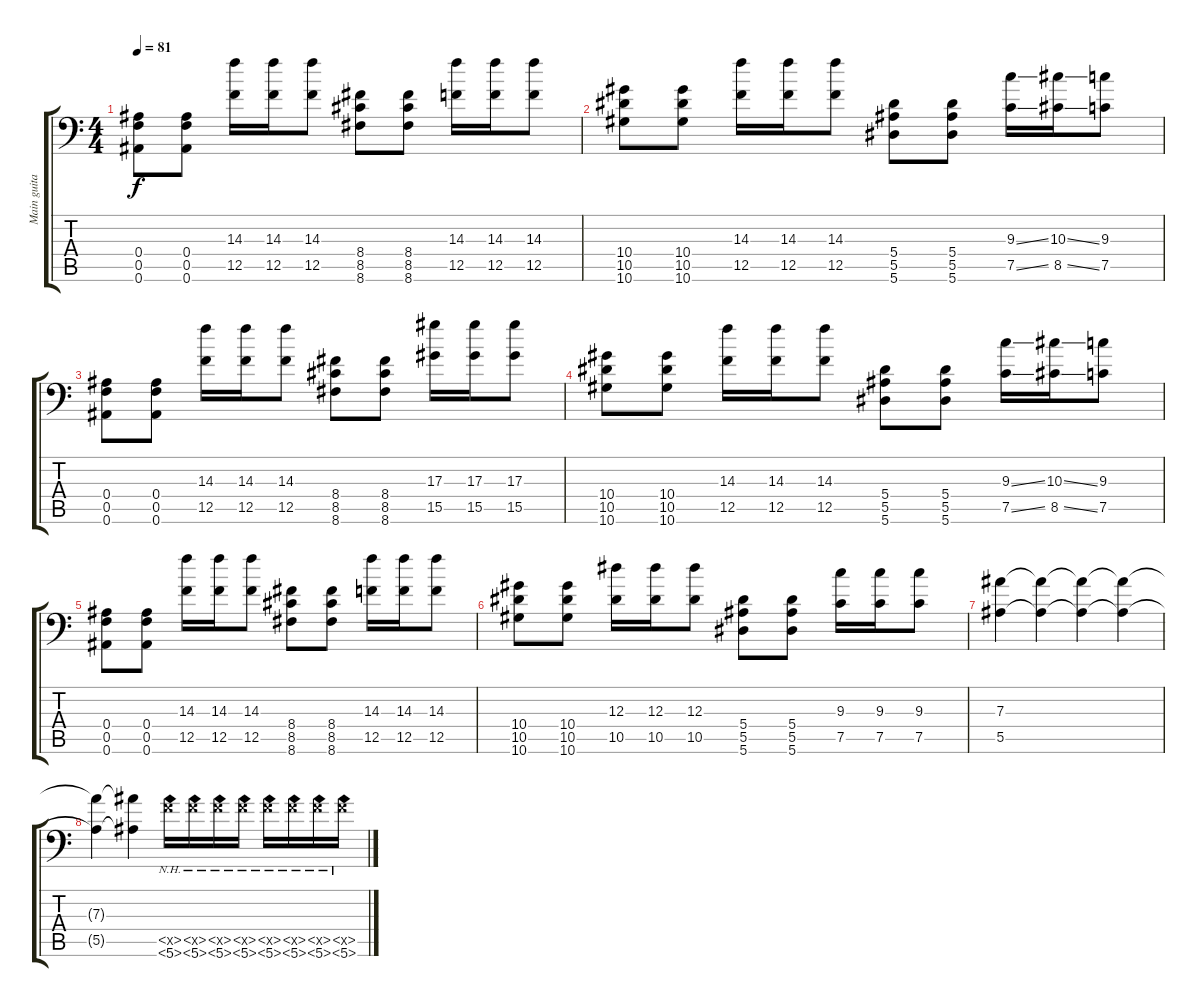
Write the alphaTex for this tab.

\track ("Main guitar (Brad Delson)" "Main guita") {instrument distortionguitar}
\staff {score tabs}
\tuning (C4 G3 Eb3 Bb2 F2 Bb1) {hide}
\ts (4 4)
\tempo 81
\clef f4
\ks c
(0.4 0.5 0.6).8{dy f volume 16} (0.4 0.5 0.6).8 (14.3 12.5).16 (14.3 12.5).16 (14.3 12.5).8 (8.4 8.5 8.6).8 (8.4 8.5 8.6).8 (14.3 12.5).16 (14.3 12.5).16 (14.3 12.5).8 |
(10.4 10.5 10.6).8 (10.4 10.5 10.6).8 (14.3 12.5).16 (14.3 12.5).16 (14.3 12.5).8 (5.4 5.5 5.6).8 (5.4 5.5 5.6).8 (9.3{ss} 7.5{ss}).16 (10.3{ss} 8.5{ss}).16 (9.3 7.5).8 |
(0.4 0.5 0.6).8{volume 16} (0.4 0.5 0.6).8 (14.3 12.5).16 (14.3 12.5).16 (14.3 12.5).8 (8.4 8.5 8.6).8 (8.4 8.5 8.6).8 (17.3 15.5).16 (17.3 15.5).16 (17.3 15.5).8 |
(10.4 10.5 10.6).8 (10.4 10.5 10.6).8 (14.3 12.5).16 (14.3 12.5).16 (14.3 12.5).8 (5.4 5.5 5.6).8 (5.4 5.5 5.6).8 (9.3{ss} 7.5{ss}).16 (10.3{ss} 8.5{ss}).16 (9.3 7.5).8 |
(0.4 0.5 0.6).8{volume 16} (0.4 0.5 0.6).8 (14.3 12.5).16 (14.3 12.5).16 (14.3 12.5).8 (8.4 8.5 8.6).8 (8.4 8.5 8.6).8 (14.3 12.5).16 (14.3 12.5).16 (14.3 12.5).8 |
(10.4 10.5 10.6).8 (10.4 10.5 10.6).8 (12.3 10.5).16 (12.3 10.5).16 (12.3 10.5).8 (5.4 5.5 5.6).8 (5.4 5.5 5.6).8 (9.3 7.5).16{volume 14} (9.3 7.5).16 (9.3 7.5).8 |
(7.3 5.5).4 (7.3{t} 5.5{t}).4{volume 13} (7.3{t} 5.5{t}).4{volume 12} (7.3{t} 5.5{t}).4{volume 11} |
(7.3{t} 5.5{t}).4{volume 9} (7.3{t} 5.5{t}).4{volume 5} (0.5{nh x} 5.6{nh}).16{volume 16 instrument distortionguitar} (0.5{nh x} 5.6{nh}).16 (0.5{nh x} 5.6{nh}).16 (0.5{nh x} 5.6{nh}).16 (0.5{nh x} 5.6{nh}).16 (0.5{nh x} 5.6{nh}).16 (0.5{nh x} 5.6{nh}).16 (0.5{nh x} 5.6{nh}).16
